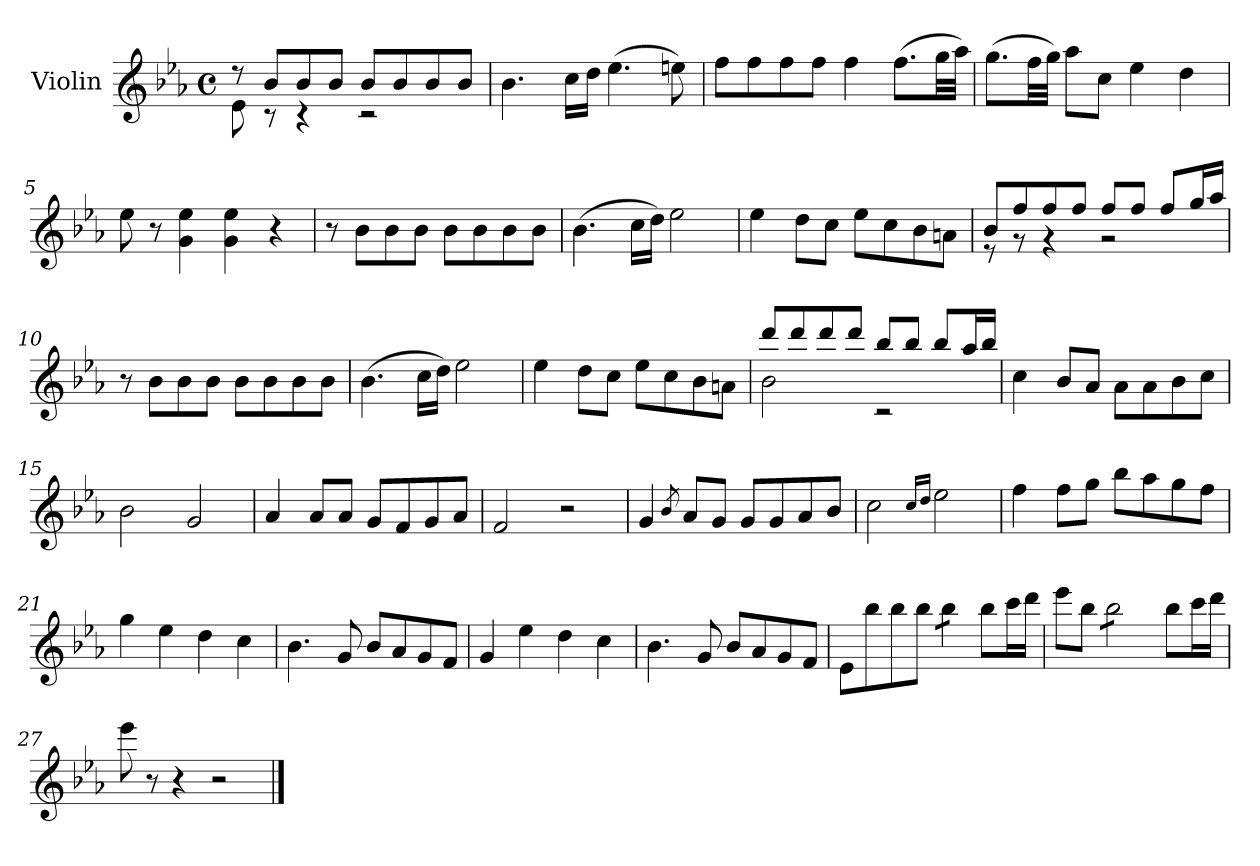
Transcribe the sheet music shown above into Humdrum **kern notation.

**kern
*part1
*staff1
*I"Violin
*I'Vln.
*clefG2
*k[b-e-a-]
*M4/4
*met(c)
=1
*^
8r	8e-\
8b-/L	8r
8b-/	4r
8b-/J	.
8b-/L	2r
8b-/	.
8b-/	.
8b-/J	.
*v	*v
=2
4.b-\
16cc\LL
16dd\JJ
(>4.ee-\
8een\)
=3
8ff\L
8ff\
8ff\
8ff\J
4ff\
(>8.ff\L
32gg\LL
32aa-\JJJ)
=4
(>8.gg\L
32ff\LL
32gg\JJJ)
8aa-\L
8cc\J
4ee-\
4dd\
!!LO:LB:g=z
=5
8ee-\
8r
4g\ 4ee-\
4g\ 4ee-\
4r
=6
8r
8b-\L
8b-\
8b-\J
8b-\L
8b-\
8b-\
8b-\J
=7
(>4.b-\
16cc\LL
16dd\JJ)
2ee-\
=8
4ee-\
8dd\L
8cc\J
8ee-\L
8cc\
8b-\
8an\J
!!LO:LB:g=z
=9
*^
8b-/L	8r
8ff/	8r
8ff/	4r
8ff/J	.
8ff/L	2r
8ff/J	.
8ff/L	.
16gg/L	.
16aa-/JJ	.
*v	*v
=10
8r
8b-\L
8b-\
8b-\J
8b-\L
8b-\
8b-\
8b-\J
=11
(>4.b-\
16cc\LL
16dd\JJ)
2ee-\
=12
4ee-\
8dd\L
8cc\J
8ee-\L
8cc\
8b-\
8an\J
!!LO:LB:g=z
=13
*^
*tremolo	*
2b-\	8ddd/L
.	8ddd/
.	8ddd/
.	8ddd/J
*Xtremolo	*
2rc	8bb-/L
.	8bb-/J
.	8bb-/L
.	16aa-/L
.	16bb-/JJ
*v	*v
=14
4cc\
8b-/L
8a-/J
8a-\L
8a-\
8b-\
8cc\J
=15
2b-\
2g/
=16
4a-/
8a-/L
8a-/J
8g/L
8f/
8g/
8a-/J
=17
2f/
2r
!!LO:LB:g=z
=18
4g/
8qb-/
8a-/L
8g/J
8g/L
8g/
8a-/
8b-/J
=19
2cc\
16qqcc/LL
16qqdd/JJ
2ee-\
=20
4ff\
8ff\L
8gg\J
8bb-\L
8aa-\
8gg\
8ff\J
=21
4gg\
4ee-\
4dd\
4cc\
=22
4.b-\
8g/
8b-/L
8a-/
8g/
8f/J
=23
4g/
4ee-\
4dd\
4cc\
!!LO:LB:g=z
=24
4.b-\
8g/
8b-/L
8a-/
8g/
8f/J
=25
8e-\L
8bb-\
8bb-\
8bb-\J
*tremolo
8bb-\L
8bb-\J
*Xtremolo
8bb-\L
16ccc\L
16ddd\JJ
=26
8eee-\L
8bb-\J
*tremolo
8bb-\L
8bb-\
8bb-\
8bb-\J
*Xtremolo
8bb-\L
16ccc\L
16ddd\JJ
=27
8eee-\
8r
4r
2r
==
*-
